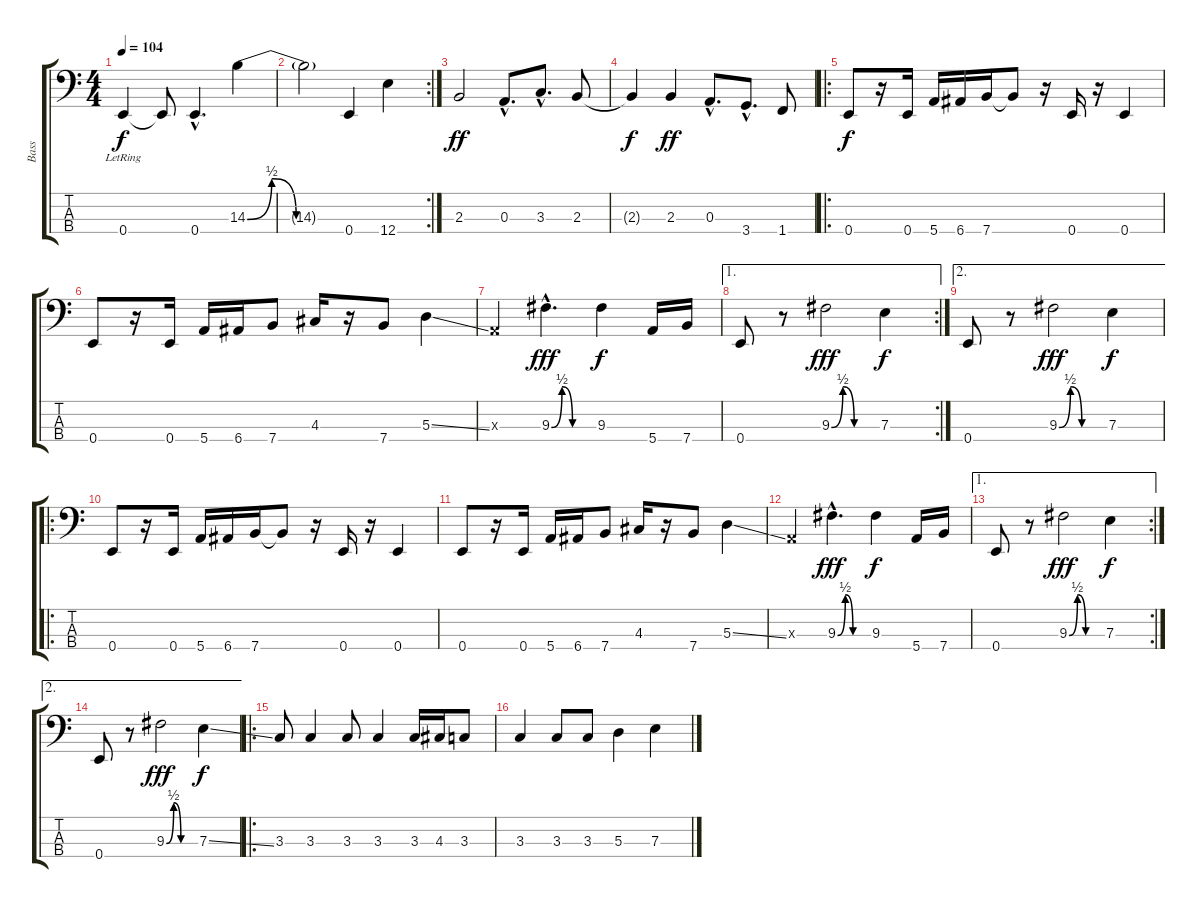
\track ("Bass" "Bass") {instrument electricbassfinger}
\staff {score tabs}
\tuning (G2 D2 A1 E1) {hide}
\ts (4 4)
\tempo 104
\clef f4
\ks c
0.4{lr}.4{dy f} 0.4{t}.8 0.4{hac}.4{d} 14.3{be (custom 0 0 15 2 30 0 60 0)}.4 |
\rc 2
14.3{t}.2 0.4.4 12.4.4 |
2.3.2{dy ff} 0.3{hac}.8{d} 3.3{hac}.8{d} 2.3.8 |
2.3{t}.4{dy f} 2.3.4{dy ff} 0.3{hac}.8{d} 3.4{hac}.8{d} 1.4.8 |
\ro
0.4.8{dy f} r.16 0.4.16 5.4.16 6.4.16 7.4.16 7.4{t}.8 r.16 0.4.16 r.16 0.4.4 |
0.4.8 r.16 0.4.16 5.4.16 6.4.16 7.4.8 4.3.16 r.16 7.4.8 5.3{ss}.4 |
0.3{x}.4 9.3{be (custom 0 0 15 2 30 0 60 0) hac}.4{d dy fff} 9.3.4{dy f} 5.4.16 7.4.16 |
\ae 1
\rc 2
0.4.8 r.8 9.3{be (custom 0 0 15 2 30 0 60 0)}.2{dy fff} 7.3.4{dy f} |
\ae 2
0.4.8 r.8 9.3{be (custom 0 0 15 2 30 0 60 0)}.2{dy fff} 7.3.4{dy f} |
\ro
0.4.8 r.16 0.4.16 5.4.16 6.4.16 7.4.16 7.4{t}.8 r.16 0.4.16 r.16 0.4.4 |
0.4.8 r.16 0.4.16 5.4.16 6.4.16 7.4.8 4.3.16 r.16 7.4.8 5.3{ss}.4 |
0.3{x}.4 9.3{be (custom 0 0 15 2 30 0 60 0) hac}.4{d dy fff} 9.3.4{dy f} 5.4.16 7.4.16 |
\ae 1
\rc 2
0.4.8 r.8 9.3{be (custom 0 0 15 2 30 0 60 0)}.2{dy fff} 7.3.4{dy f} |
\ae 2
0.4.8 r.8 9.3{be (custom 0 0 15 2 30 0 60 0)}.2{dy fff} 7.3{ss}.4{dy f} |
\ro
3.3.8 3.3.4 3.3.8 3.3.4 3.3.16 4.3.16 3.3.8 |
3.3.4 3.3.8 3.3.8 5.3.4 7.3.4
